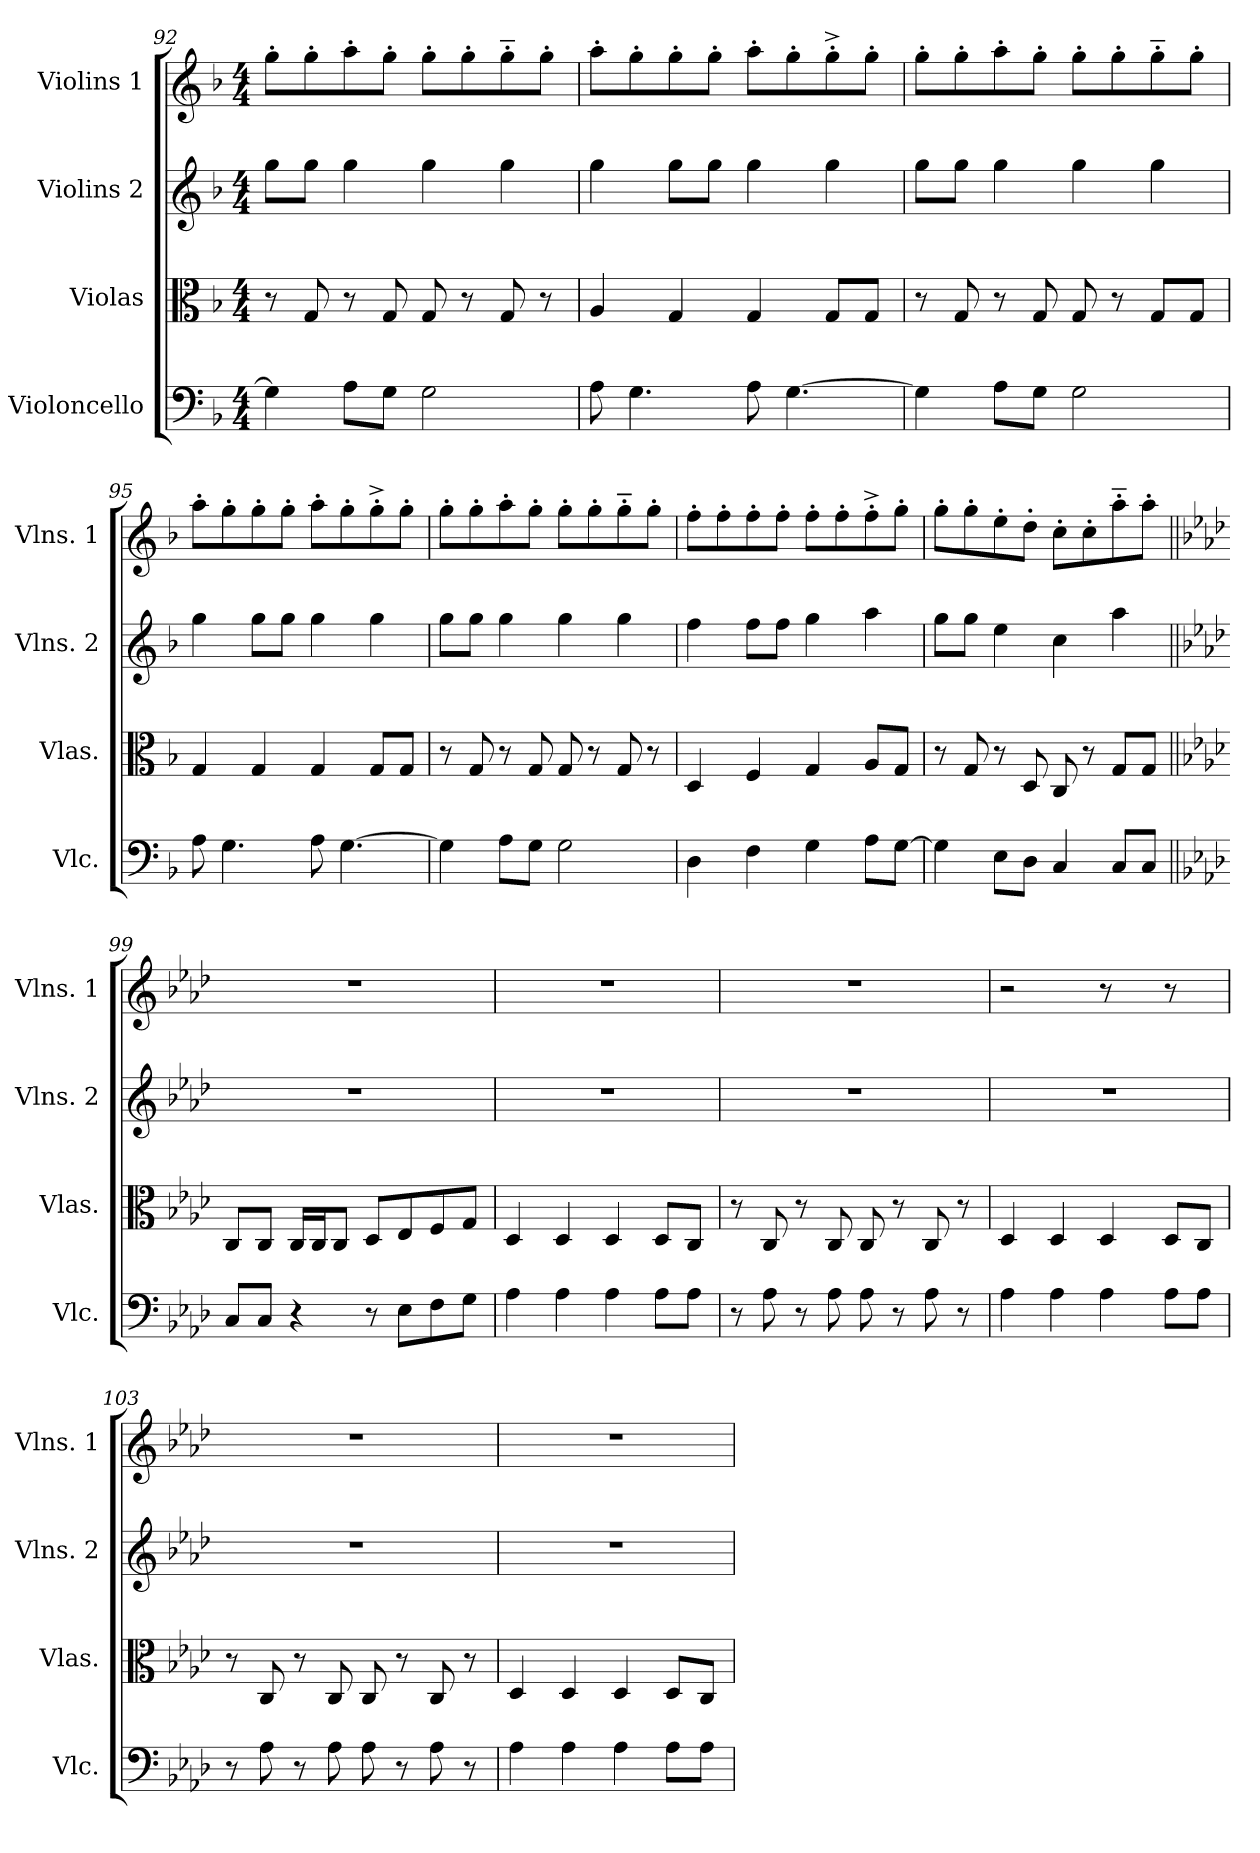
**kern	**kern	**kern	**kern
*part4	*part3	*part2	*part1
*staff4	*staff3	*staff2	*staff1
*I"Violoncello	*I"Violas	*I"Violins 2	*I"Violins 1
*I'Vlc.	*I'Vlas.	*I'Vlns. 2	*I'Vlns. 1
*clefF4	*clefC3	*clefG2	*clefG2
*k[b-]	*k[b-]	*k[b-]	*k[b-]
*F:	*F:	*F:	*F:
*M4/4	*M4/4	*M4/4	*M4/4
=92	=92	=92	=92
4G\]	8r	8gg\L	8gg'\L
.	8G/	8gg\J	8gg'\
8A\L	8r	4gg\	8aa'\
8G\J	8G/	.	8gg'\J
2G\	8G/	4gg\	8gg'\L
.	8r	.	8gg'\
.	8G/	4gg\	8gg~'\
.	8r	.	8gg'\J
=93	=93	=93	=93
8A\	4A/	4gg\	8aa'\L
4.G\	.	.	8gg'\
.	4G/	8gg\L	8gg'\
.	.	8gg\J	8gg'\J
8A\	4G/	4gg\	8aa'\L
[4.G\	.	.	8gg'\
.	8G/L	4gg\	8gg^'\
.	8G/J	.	8gg'\J
=94	=94	=94	=94
4G\]	8r	8gg\L	8gg'\L
.	8G/	8gg\J	8gg'\
8A\L	8r	4gg\	8aa'\
8G\J	8G/	.	8gg'\J
2G\	8G/	4gg\	8gg'\L
.	8r	.	8gg'\
.	8G/L	4gg\	8gg~'\
.	8G/J	.	8gg'\J
!!LO:PB:g=z
=95	=95	=95	=95
8A\	4G/	4gg\	8aa'\L
4.G\	.	.	8gg'\
.	4G/	8gg\L	8gg'\
.	.	8gg\J	8gg'\J
8A\	4G/	4gg\	8aa'\L
[4.G\	.	.	8gg'\
.	8G/L	4gg\	8gg^'\
.	8G/J	.	8gg'\J
=96	=96	=96	=96
4G\]	8r	8gg\L	8gg'\L
.	8G/	8gg\J	8gg'\
8A\L	8r	4gg\	8aa'\
8G\J	8G/	.	8gg'\J
2G\	8G/	4gg\	8gg'\L
.	8r	.	8gg'\
.	8G/	4gg\	8gg~'\
.	8r	.	8gg'\J
=97	=97	=97	=97
4D\	4D/	4ff\	8ff'\L
.	.	.	8ff'\
4F\	4F/	8ff\L	8ff'\
.	.	8ff\J	8ff'\J
4G\	4G/	4gg\	8ff'\L
.	.	.	8ff'\
8A\L	8A/L	4aa\	8ff^'\
[8G\J	8G/J	.	8gg'\J
=98	=98	=98	=98
4G\]	8r	8gg\L	8gg'\L
.	8G/	8gg\J	8gg'\
8E\L	8r	4ee\	8ee'\
8D\J	8D/	.	8dd'\J
4C/	8C/	4cc\	8cc'\L
.	8r	.	8cc'\
8C/L	8G/L	4aa\	8aa~'\
8C/J	8G/J	.	8aa'\J
!!LO:LB:g=z
=99||	=99||	=99||	=99||
*k[b-e-a-d-]	*k[b-e-a-d-]	*k[b-e-a-d-]	*k[b-e-a-d-]
*A-:	*A-:	*A-:	*A-:
8C/L	8C/L	1r	1r
8C/J	8C/J	.	.
4r	16C/LL	.	.
.	16C/J	.	.
.	8C/J	.	.
8r	8D-/L	.	.
8E-\L	8E-/	.	.
8F\	8F/	.	.
8G\J	8G/J	.	.
=100	=100	=100	=100
4A-\	4D-/	1r	1r
4A-\	4D-/	.	.
4A-\	4D-/	.	.
8A-\L	8D-/L	.	.
8A-\J	8C/J	.	.
=101	=101	=101	=101
8r	8r	1r	1r
8A-\	8C/	.	.
8r	8r	.	.
8A-\	8C/	.	.
8A-\	8C/	.	.
8r	8r	.	.
8A-\	8C/	.	.
8r	8r	.	.
!!LO:PB:g=z
=102	=102	=102	=102
4A-\	4D-/	1r	2r
4A-\	4D-/	.	.
4A-\	4D-/	.	8r
.	.	.	8ryy
8A-\L	8D-/L	.	8r
8A-\J	8C/J	.	8ryy
!!LO:PB:g=z
=103	=103	=103	=103
8r	8r	1r	1r
8A-\	8C/	.	.
8r	8r	.	.
8A-\	8C/	.	.
8A-\	8C/	.	.
8r	8r	.	.
8A-\	8C/	.	.
8r	8r	.	.
=104	=104	=104	=104
4A-\	4D-/	1r	1r
4A-\	4D-/	.	.
4A-\	4D-/	.	.
8A-\L	8D-/L	.	.
8A-\J	8C/J	.	.
=	=	=	=
*-	*-	*-	*-
